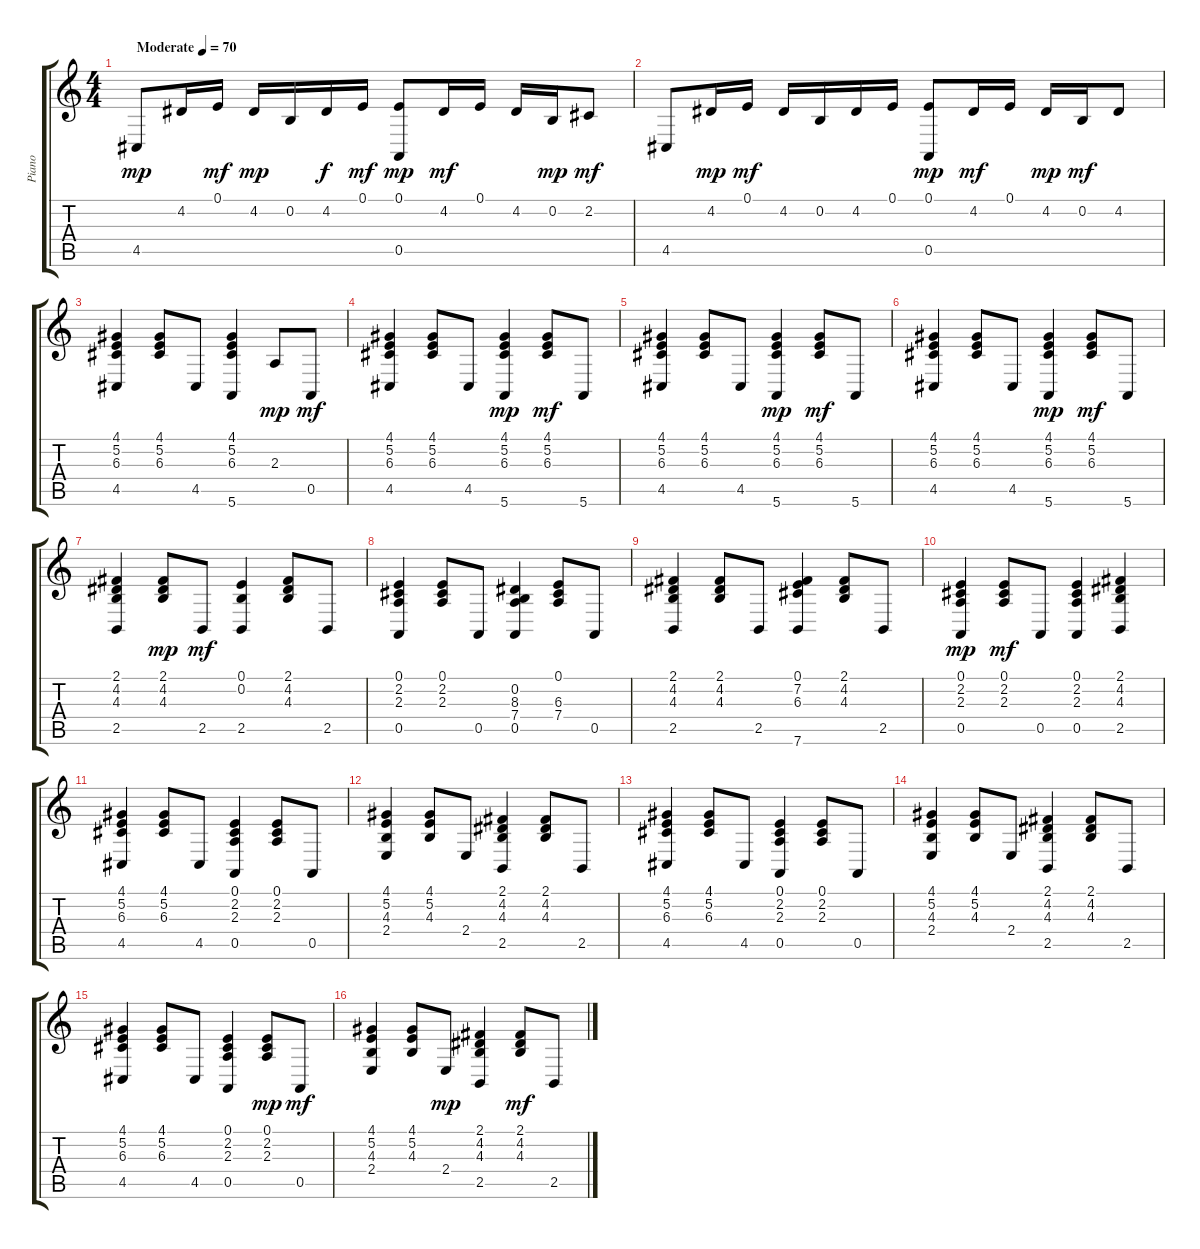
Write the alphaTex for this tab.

\track ("Piano" "Piano") {instrument acousticgrandpiano}
\staff {score tabs}
\tuning (E4 B3 G3 D3 A2 E2) {hide}
\ts (4 4)
\tempo (70 "Moderate")
\clef g2
\ks c
4.5.8{dy mp instrument acousticgrandpiano} 4.2.16 0.1.16{dy mf} 4.2.16{dy mp} 0.2.16 4.2.16{dy f} 0.1.16{dy mf} (0.1 0.5).8{dy mp} 4.2.16{dy mf} 0.1.16 4.2.16 0.2.16{dy mp} 2.2.8{dy mf} |
4.5.8 4.2.16{dy mp} 0.1.16{dy mf} 4.2.16 0.2.16 4.2.16 0.1.16 (0.1 0.5).8{dy mp} 4.2.16{dy mf} 0.1.16 4.2.16{dy mp} 0.2.16{dy mf} 4.2.8 |
(4.1 5.2 6.3 4.5).4 (4.1 5.2 6.3).8 4.5.8 (4.1 5.2 6.3 5.6).4 2.3.8{dy mp} 0.5.8{dy mf} |
(4.1 5.2 6.3 4.5).4 (4.1 5.2 6.3).8 4.5.8 (4.1 5.2 6.3 5.6).4{dy mp} (4.1 5.2 6.3).8{dy mf} 5.6.8 |
(4.1 5.2 6.3 4.5).4 (4.1 5.2 6.3).8 4.5.8 (4.1 5.2 6.3 5.6).4{dy mp} (4.1 5.2 6.3).8{dy mf} 5.6.8 |
(4.1 5.2 6.3 4.5).4 (4.1 5.2 6.3).8 4.5.8 (4.1 5.2 6.3 5.6).4{dy mp} (4.1 5.2 6.3).8{dy mf} 5.6.8 |
(2.1 4.2 4.3 2.5).4 (2.1 4.2 4.3).8{dy mp} 2.5.8{dy mf} (0.1 0.2 2.5).4 (2.1 4.2 4.3).8 2.5.8 |
(0.1 2.2 2.3 0.5).4 (0.1 2.2 2.3).8 0.5.8 (0.2 8.3 7.4 0.5).4 (0.1 6.3 7.4).8 0.5.8 |
(2.1 4.2 4.3 2.5).4 (2.1 4.2 4.3).8 2.5.8 (0.1 7.2 6.3 7.6).4 (2.1 4.2 4.3).8 2.5.8 |
(0.1 2.2 2.3 0.5).4{dy mp} (0.1 2.2 2.3).8{dy mf} 0.5.8 (0.1 2.2 2.3 0.5).4 (2.1 4.2 4.3 2.5).4 |
(4.1 5.2 6.3 4.5).4 (4.1 5.2 6.3).8 4.5.8 (0.1 2.2 2.3 0.5).4 (0.1 2.2 2.3).8 0.5.8 |
(4.1 5.2 4.3 2.4).4 (4.1 5.2 4.3).8 2.4.8 (2.1 4.2 4.3 2.5).4 (2.1 4.2 4.3).8 2.5.8 |
(4.1 5.2 6.3 4.5).4 (4.1 5.2 6.3).8 4.5.8 (0.1 2.2 2.3 0.5).4 (0.1 2.2 2.3).8 0.5.8 |
(4.1 5.2 4.3 2.4).4 (4.1 5.2 4.3).8 2.4.8 (2.1 4.2 4.3 2.5).4 (2.1 4.2 4.3).8 2.5.8 |
(4.1 5.2 6.3 4.5).4 (4.1 5.2 6.3).8 4.5.8 (0.1 2.2 2.3 0.5).4 (0.1 2.2 2.3).8{dy mp} 0.5.8{dy mf} |
(4.1 5.2 4.3 2.4).4 (4.1 5.2 4.3).8 2.4.8{dy mp} (2.1 4.2 4.3 2.5).4 (2.1 4.2 4.3).8{dy mf} 2.5.8
